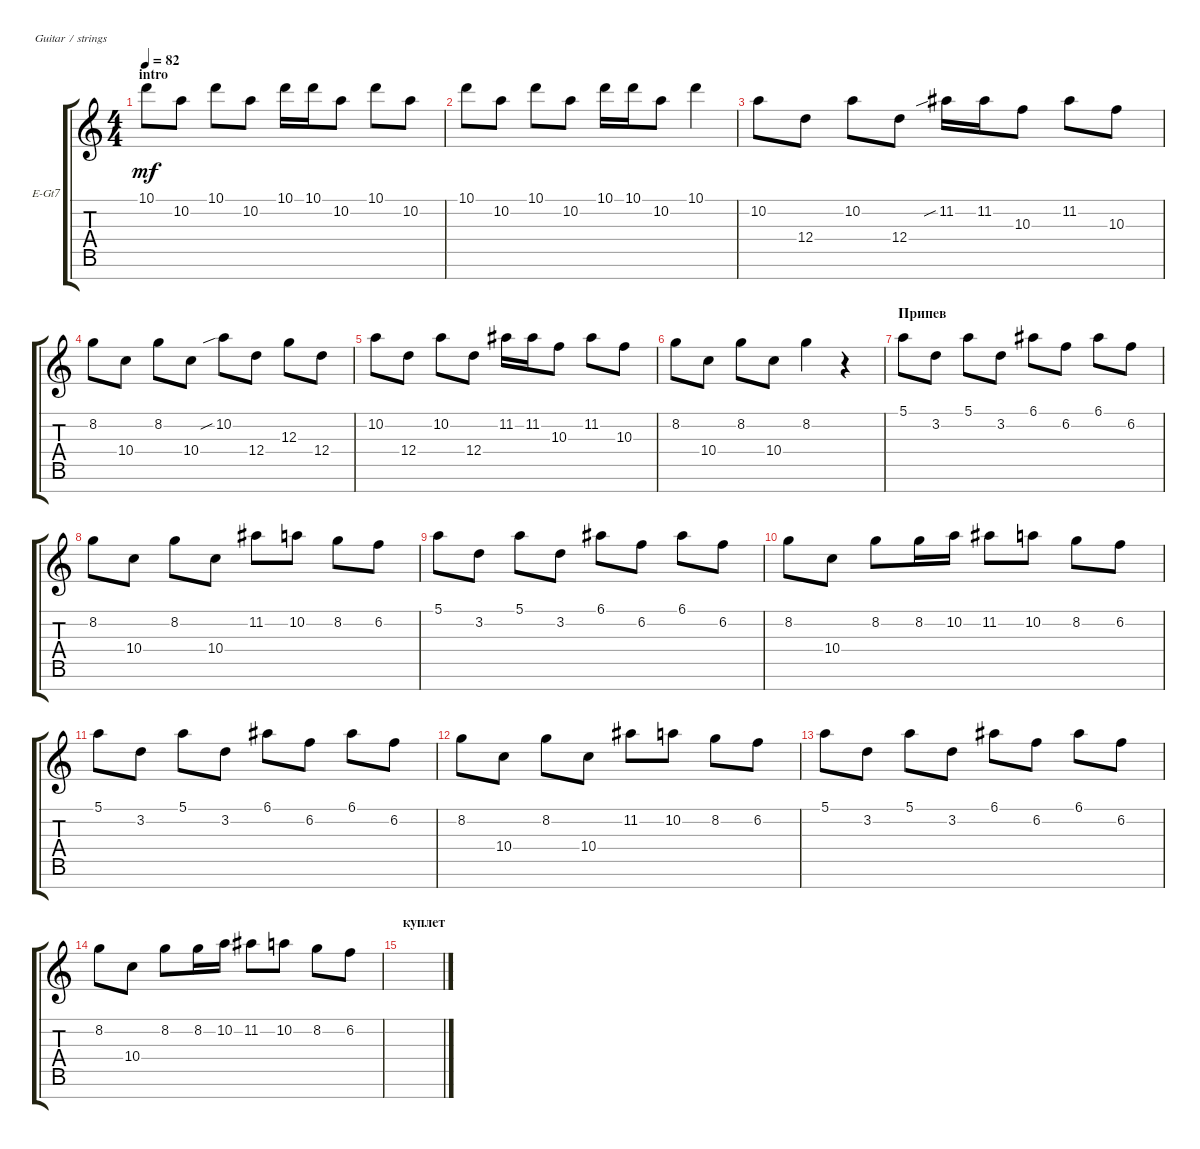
\defaultSystemsLayout 4
\bracketExtendMode groupsimilarinstruments
\firstSystemTrackNameOrientation horizontal
\otherSystemsTrackNameOrientation horizontal
\track ("Electric Guitar" "E-Gt7") {instrument electricguitarclean}
\staff {score tabs}
\tuning (E4 B3 G3 D3 A2 E2 B1)
\ts (4 4)
\section ("" "intro")
\tempo 82
\clef g2
\scale
0.485477
\ks c
10.1.8{dy mf instrument electricguitarclean} 10.2.8 10.1.8 10.2.8 10.1.16 10.1.16 10.2.8 10.1.8 10.2.8 |
\scale
0.257261 10.1.8 10.2.8 10.1.8 10.2.8 10.1.16 10.1.16 10.2.8 10.1.4 |
\scale
0.257261 10.2.8 12.4.8 10.2.8 12.4.8 11.2{sib}.16 11.2.16 10.3.8 11.2.8 10.3.8 |
\scale
0.333333 8.2.8 10.4.8 8.2.8 10.4.8 10.2{sib}.8 12.4.8 12.3.8 12.4.8 |
\scale
0.333333 10.2.8 12.4.8 10.2.8 12.4.8 11.2.16 11.2.16 10.3.8 11.2.8 10.3.8 |
\scale
0.333333 8.2.8 10.4.8 8.2.8 10.4.8 8.2.4 r.4 |
\section ("" "Припев")
\scale
0.333333 5.1.8 3.2.8 5.1.8 3.2.8 6.1.8 6.2.8 6.1.8 6.2.8 |
\scale
0.333333 8.2.8 10.4.8 8.2.8 10.4.8 11.2.8 10.2.8 8.2.8 6.2.8 |
\scale
0.333333 5.1.8 3.2.8 5.1.8 3.2.8 6.1.8 6.2.8 6.1.8 6.2.8 |
\scale
0.333333 8.2.8 10.4.8 8.2.8 8.2.16 10.2.16 11.2.8 10.2.8 8.2.8 6.2.8 |
\scale
0.333333 5.1.8 3.2.8 5.1.8 3.2.8 6.1.8 6.2.8 6.1.8 6.2.8 |
\scale
0.333333 8.2.8 10.4.8 8.2.8 10.4.8 11.2.8 10.2.8 8.2.8 6.2.8 |
\scale
0.333333 5.1.8 3.2.8 5.1.8 3.2.8 6.1.8 6.2.8 6.1.8 6.2.8 |
\scale
0.333333 8.2.8 10.4.8 8.2.8 8.2.16 10.2.16 11.2.8 10.2.8 8.2.8 6.2.8 |
\section ("" "куплет")
\scale
0.333333 |
\scale
0.333333
